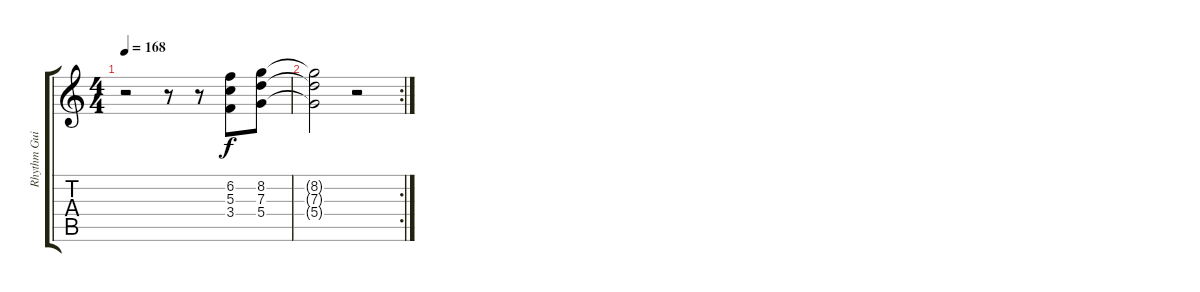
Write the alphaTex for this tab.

\track ("Rhythm Guitar" "Rhythm Gui") {instrument distortionguitar}
\staff {score tabs}
\tuning (E4 B3 G3 D3 A2 E2) {hide}
\ts (4 4)
\tempo 168
\clef g2
\ks c
r.2{dy f} r.8 r.8 (6.2 5.3 3.4).8 (8.2 7.3 5.4).8 |
\rc 2
(8.2{t} 7.3{t} 5.4{t}).2 r.2
